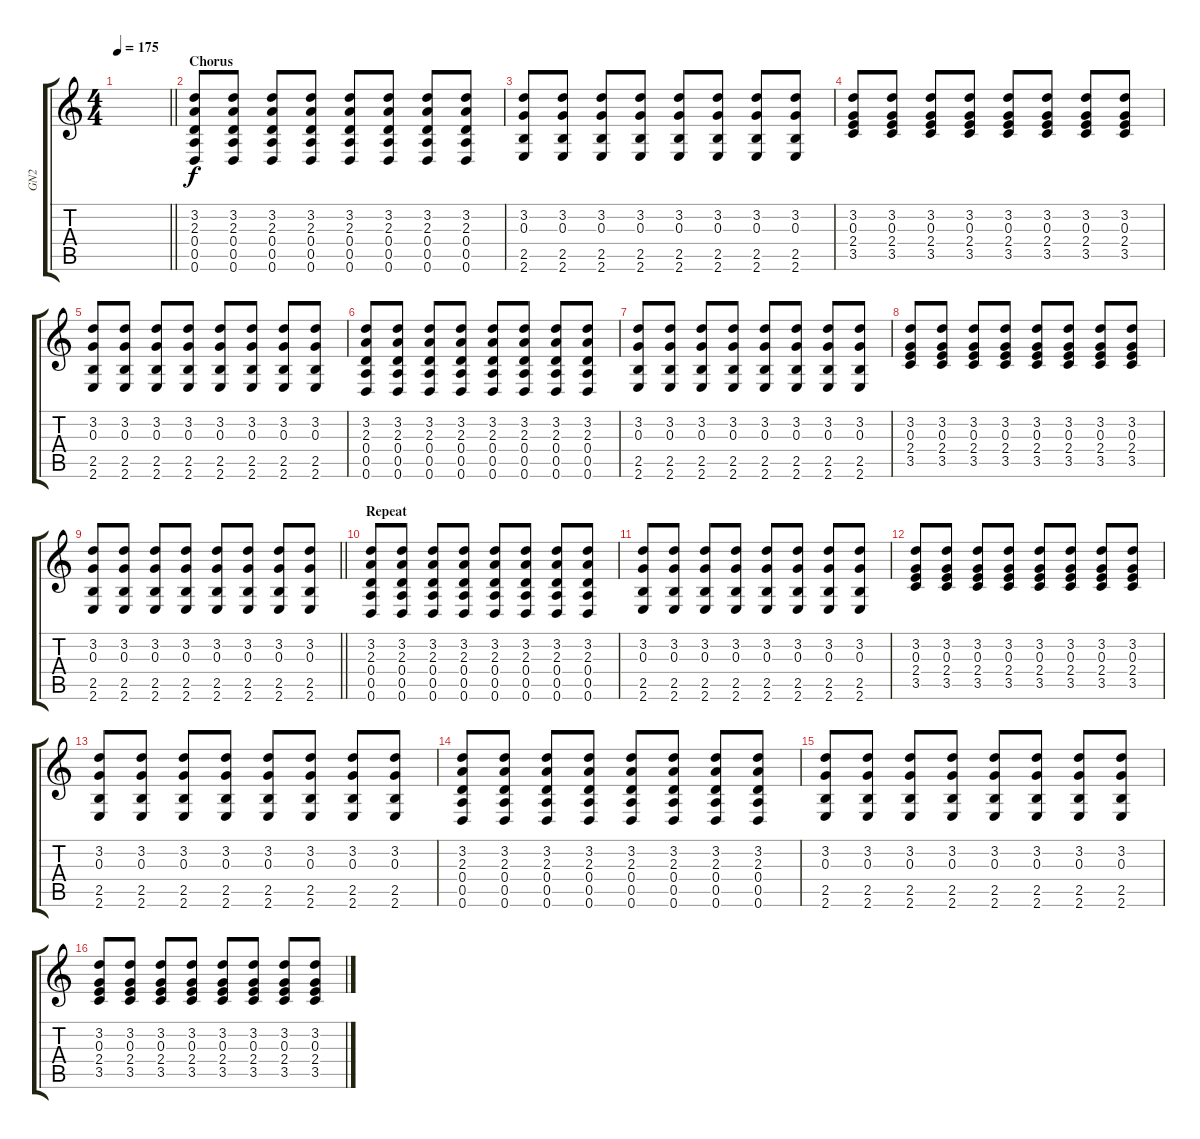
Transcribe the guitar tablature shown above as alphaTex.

\track ("GN2" "GN2") {instrument distortionguitar}
\staff {score tabs}
\tuning (E4 B3 G3 D3 A2 D2) {hide}
\ts (4 4)
\tempo 175
\clef g2
\barLineRight lightlight
\ks c
|
\section ("" "Chorus")
(3.2 2.3 0.4 0.5 0.6).8 (3.2 2.3 0.4 0.5 0.6).8 (3.2 2.3 0.4 0.5 0.6).8 (3.2 2.3 0.4 0.5 0.6).8 (3.2 2.3 0.4 0.5 0.6).8 (3.2 2.3 0.4 0.5 0.6).8 (3.2 2.3 0.4 0.5 0.6).8 (3.2 2.3 0.4 0.5 0.6).8 |
(3.2 0.3 2.5 2.6).8 (3.2 0.3 2.5 2.6).8 (3.2 0.3 2.5 2.6).8 (3.2 0.3 2.5 2.6).8 (3.2 0.3 2.5 2.6).8 (3.2 0.3 2.5 2.6).8 (3.2 0.3 2.5 2.6).8 (3.2 0.3 2.5 2.6).8 |
(3.2 0.3 2.4 3.5).8 (3.2 0.3 2.4 3.5).8 (3.2 0.3 2.4 3.5).8 (3.2 0.3 2.4 3.5).8 (3.2 0.3 2.4 3.5).8 (3.2 0.3 2.4 3.5).8 (3.2 0.3 2.4 3.5).8 (3.2 0.3 2.4 3.5).8 |
(3.2 0.3 2.5 2.6).8 (3.2 0.3 2.5 2.6).8 (3.2 0.3 2.5 2.6).8 (3.2 0.3 2.5 2.6).8 (3.2 0.3 2.5 2.6).8 (3.2 0.3 2.5 2.6).8 (3.2 0.3 2.5 2.6).8 (3.2 0.3 2.5 2.6).8 |
(3.2 2.3 0.4 0.5 0.6).8 (3.2 2.3 0.4 0.5 0.6).8 (3.2 2.3 0.4 0.5 0.6).8 (3.2 2.3 0.4 0.5 0.6).8 (3.2 2.3 0.4 0.5 0.6).8 (3.2 2.3 0.4 0.5 0.6).8 (3.2 2.3 0.4 0.5 0.6).8 (3.2 2.3 0.4 0.5 0.6).8 |
(3.2 0.3 2.5 2.6).8 (3.2 0.3 2.5 2.6).8 (3.2 0.3 2.5 2.6).8 (3.2 0.3 2.5 2.6).8 (3.2 0.3 2.5 2.6).8 (3.2 0.3 2.5 2.6).8 (3.2 0.3 2.5 2.6).8 (3.2 0.3 2.5 2.6).8 |
(3.2 0.3 2.4 3.5).8 (3.2 0.3 2.4 3.5).8 (3.2 0.3 2.4 3.5).8 (3.2 0.3 2.4 3.5).8 (3.2 0.3 2.4 3.5).8 (3.2 0.3 2.4 3.5).8 (3.2 0.3 2.4 3.5).8 (3.2 0.3 2.4 3.5).8 |
\barLineRight lightlight
(3.2 0.3 2.5 2.6).8 (3.2 0.3 2.5 2.6).8 (3.2 0.3 2.5 2.6).8 (3.2 0.3 2.5 2.6).8 (3.2 0.3 2.5 2.6).8 (3.2 0.3 2.5 2.6).8 (3.2 0.3 2.5 2.6).8 (3.2 0.3 2.5 2.6).8 |
\section ("" "Repeat")
(3.2 2.3 0.4 0.5 0.6).8 (3.2 2.3 0.4 0.5 0.6).8 (3.2 2.3 0.4 0.5 0.6).8 (3.2 2.3 0.4 0.5 0.6).8 (3.2 2.3 0.4 0.5 0.6).8 (3.2 2.3 0.4 0.5 0.6).8 (3.2 2.3 0.4 0.5 0.6).8 (3.2 2.3 0.4 0.5 0.6).8 |
(3.2 0.3 2.5 2.6).8 (3.2 0.3 2.5 2.6).8 (3.2 0.3 2.5 2.6).8 (3.2 0.3 2.5 2.6).8 (3.2 0.3 2.5 2.6).8 (3.2 0.3 2.5 2.6).8 (3.2 0.3 2.5 2.6).8 (3.2 0.3 2.5 2.6).8 |
(3.2 0.3 2.4 3.5).8 (3.2 0.3 2.4 3.5).8 (3.2 0.3 2.4 3.5).8 (3.2 0.3 2.4 3.5).8 (3.2 0.3 2.4 3.5).8 (3.2 0.3 2.4 3.5).8 (3.2 0.3 2.4 3.5).8 (3.2 0.3 2.4 3.5).8 |
(3.2 0.3 2.5 2.6).8 (3.2 0.3 2.5 2.6).8 (3.2 0.3 2.5 2.6).8 (3.2 0.3 2.5 2.6).8 (3.2 0.3 2.5 2.6).8 (3.2 0.3 2.5 2.6).8 (3.2 0.3 2.5 2.6).8 (3.2 0.3 2.5 2.6).8 |
(3.2 2.3 0.4 0.5 0.6).8 (3.2 2.3 0.4 0.5 0.6).8 (3.2 2.3 0.4 0.5 0.6).8 (3.2 2.3 0.4 0.5 0.6).8 (3.2 2.3 0.4 0.5 0.6).8 (3.2 2.3 0.4 0.5 0.6).8 (3.2 2.3 0.4 0.5 0.6).8 (3.2 2.3 0.4 0.5 0.6).8 |
(3.2 0.3 2.5 2.6).8 (3.2 0.3 2.5 2.6).8 (3.2 0.3 2.5 2.6).8 (3.2 0.3 2.5 2.6).8 (3.2 0.3 2.5 2.6).8 (3.2 0.3 2.5 2.6).8 (3.2 0.3 2.5 2.6).8 (3.2 0.3 2.5 2.6).8 |
(3.2 0.3 2.4 3.5).8 (3.2 0.3 2.4 3.5).8 (3.2 0.3 2.4 3.5).8 (3.2 0.3 2.4 3.5).8 (3.2 0.3 2.4 3.5).8 (3.2 0.3 2.4 3.5).8 (3.2 0.3 2.4 3.5).8 (3.2 0.3 2.4 3.5).8
